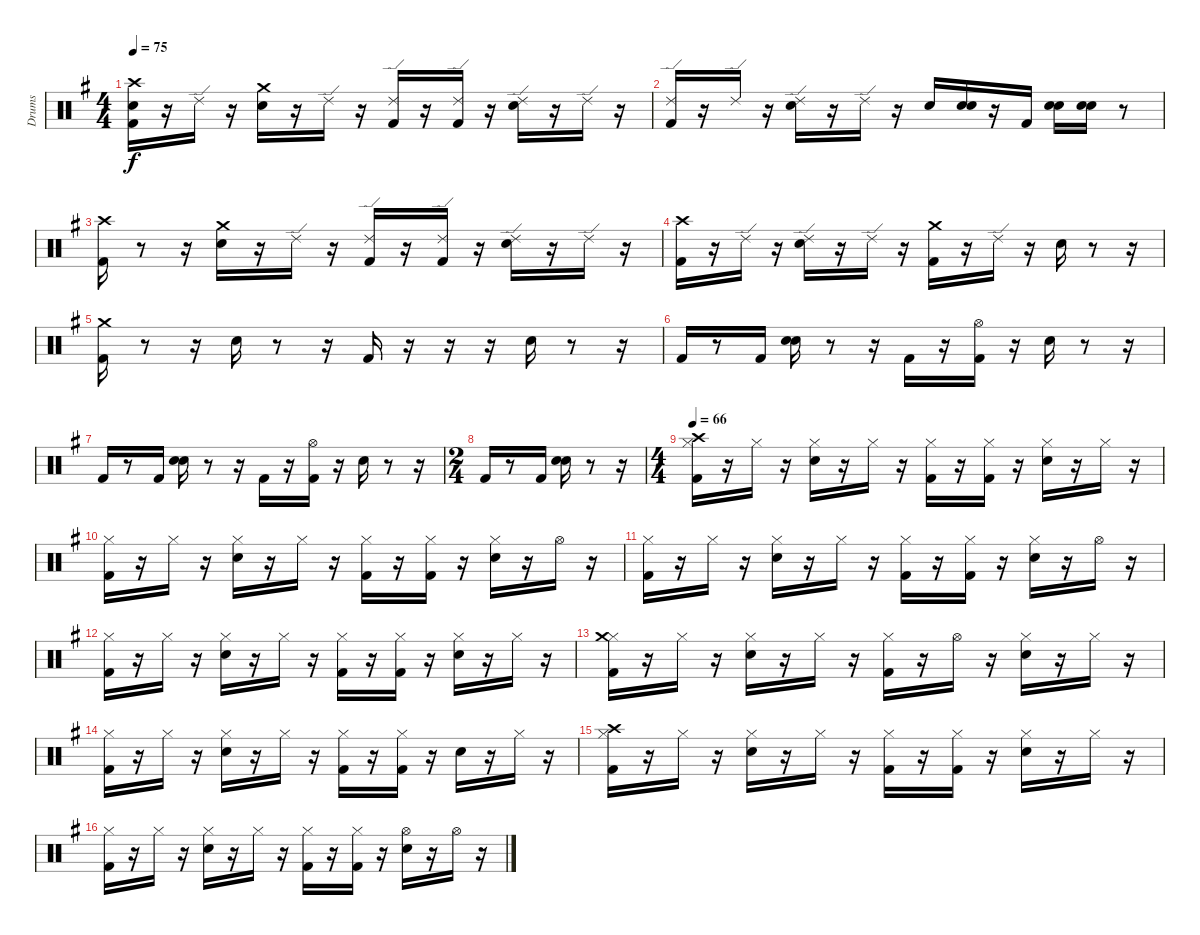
\track ("Drums" "Drums") {instrument percussion}
\staff {score}
\articulation defaults
\ts (4 4)
\tempo 75
\clef neutral
\ks eminor
("Snare (hit)" "Kick (hit) 2" "Crash high (hit)").16{dy f} r.16 "Ride (edge) 2".16 r.16 ("Electric Snare (hit)" "Crash medium (hit)").16 r.16 "Ride (edge) 2".16 r.16 ("Kick (hit) 2" "Ride (edge) 2").16 r.16 ("Kick (hit) 2" "Ride (edge) 2").16 r.16 ("Electric Snare (hit)" "Ride (edge) 2").16 r.16 "Ride (edge) 2".16 r.16 |
("Kick (hit) 2" "Ride (edge) 2").16 r.16 "Ride (edge) 2".16 r.16 ("Electric Snare (hit)" "Ride (edge) 2").16 r.16 "Ride (edge) 2".16 r.16 "Electric Snare (hit)".16 ("Snare (hit)" "Electric Snare (hit)").16 r.16 "Kick (hit) 2".16 ("Snare (hit)" "Electric Snare (hit)").16 ("Snare (hit)" "Electric Snare (hit)").16 r.8 |
("Kick (hit) 2" "Crash high (hit)").16 r.8 r.16 ("Electric Snare (hit)" "Crash medium (hit)").16 r.16 "Ride (edge) 2".16 r.16 ("Kick (hit) 2" "Ride (edge) 2").16 r.16 ("Kick (hit) 2" "Ride (edge) 2").16 r.16 ("Electric Snare (hit)" "Ride (edge) 2").16 r.16 "Ride (edge) 2".16 r.16 |
("Kick (hit) 2" "Crash high (hit)").16 r.16 "Ride (edge) 2".16 r.16 ("Electric Snare (hit)" "Ride (edge) 2").16 r.16 "Ride (edge) 2".16 r.16 ("Kick (hit) 2" "Crash medium (hit)").16 r.16 "Ride (edge) 2".16 r.16 "Electric Snare (hit)".16 r.8 r.16 |
("Kick (hit) 2" "Crash medium (hit)").16 r.8 r.16 "Electric Snare (hit)".16 r.8 r.16 "Kick (hit) 2".16 r.16 r.16 r.16 "Electric Snare (hit)".16 r.8 r.16 |
"Kick (hit) 2".16 r.8 "Kick (hit) 2".16 ("Snare (hit)" "Electric Snare (hit)").16 r.8 r.16 "Kick (hit) 2".16 r.16 ("Kick (hit) 2" "Hi-Hat (open)").16 r.16 "Electric Snare (hit)".16 r.8 r.16 |
"Kick (hit) 2".16 r.8 "Kick (hit) 2".16 ("Snare (hit)" "Electric Snare (hit)").16 r.8 r.16 "Kick (hit) 2".16 r.16 ("Kick (hit) 2" "Hi-Hat (open)").16 r.16 "Electric Snare (hit)".16 r.8 r.16 |
\ts (2 4)
"Kick (hit) 2".16 r.8 "Kick (hit) 2".16 ("Snare (hit)" "Electric Snare (hit)").16 r.8 r.16 |
\ts (4 4)
\tempo 66
("Kick (hit) 2" "Hi-Hat (closed)" "Crash high (hit)").16 r.16 "Hi-Hat (closed)".16 r.16 ("Electric Snare (hit)" "Hi-Hat (closed)").16 r.16 "Hi-Hat (closed)".16 r.16 ("Kick (hit) 2" "Hi-Hat (closed)").16 r.16 ("Kick (hit) 2" "Hi-Hat (closed)").16 r.16 ("Electric Snare (hit)" "Hi-Hat (closed)").16 r.16 "Hi-Hat (closed)".16 r.16 |
("Kick (hit) 2" "Hi-Hat (closed)").16 r.16 "Hi-Hat (closed)".16 r.16 ("Electric Snare (hit)" "Hi-Hat (closed)").16 r.16 "Hi-Hat (closed)".16 r.16 ("Kick (hit) 2" "Hi-Hat (closed)").16 r.16 ("Kick (hit) 2" "Hi-Hat (closed)").16 r.16 ("Electric Snare (hit)" "Hi-Hat (closed)").16 r.16 "Hi-Hat (open)".16 r.16 |
("Kick (hit) 2" "Hi-Hat (closed)").16 r.16 "Hi-Hat (closed)".16 r.16 ("Electric Snare (hit)" "Hi-Hat (closed)").16 r.16 "Hi-Hat (closed)".16 r.16 ("Kick (hit) 2" "Hi-Hat (closed)").16 r.16 ("Kick (hit) 2" "Hi-Hat (closed)").16 r.16 ("Electric Snare (hit)" "Hi-Hat (closed)").16 r.16 "Hi-Hat (open)".16 r.16 |
("Kick (hit) 2" "Hi-Hat (closed)").16 r.16 "Hi-Hat (closed)".16 r.16 ("Electric Snare (hit)" "Hi-Hat (closed)").16 r.16 "Hi-Hat (closed)".16 r.16 ("Kick (hit) 2" "Hi-Hat (closed)").16 r.16 ("Kick (hit) 2" "Hi-Hat (closed)").16 r.16 ("Electric Snare (hit)" "Hi-Hat (closed)").16 r.16 "Hi-Hat (closed)".16 r.16 |
("Kick (hit) 2" "Hi-Hat (closed)" "Crash medium (hit)").16 r.16 "Hi-Hat (closed)".16 r.16 ("Electric Snare (hit)" "Hi-Hat (closed)").16 r.16 "Hi-Hat (closed)".16 r.16 ("Kick (hit) 2" "Hi-Hat (closed)").16 r.16 "Hi-Hat (open)".16 r.16 ("Electric Snare (hit)" "Hi-Hat (closed)").16 r.16 "Hi-Hat (closed)".16 r.16 |
("Kick (hit) 2" "Hi-Hat (closed)").16 r.16 "Hi-Hat (closed)".16 r.16 ("Electric Snare (hit)" "Hi-Hat (closed)").16 r.16 "Hi-Hat (closed)".16 r.16 ("Kick (hit) 2" "Hi-Hat (closed)").16 r.16 ("Kick (hit) 2" "Hi-Hat (closed)").16 r.16 "Electric Snare (hit)".16 r.16 "Hi-Hat (closed)".16 r.16 |
("Kick (hit) 2" "Hi-Hat (closed)" "Crash high (hit)").16 r.16 "Hi-Hat (closed)".16 r.16 ("Electric Snare (hit)" "Hi-Hat (closed)").16 r.16 "Hi-Hat (closed)".16 r.16 ("Kick (hit) 2" "Hi-Hat (closed)").16 r.16 ("Kick (hit) 2" "Hi-Hat (closed)").16 r.16 ("Electric Snare (hit)" "Hi-Hat (closed)").16 r.16 "Hi-Hat (closed)".16 r.16 |
("Kick (hit) 2" "Hi-Hat (closed)").16 r.16 "Hi-Hat (closed)".16 r.16 ("Electric Snare (hit)" "Hi-Hat (closed)").16 r.16 "Hi-Hat (closed)".16 r.16 ("Kick (hit) 2" "Hi-Hat (closed)").16 r.16 ("Kick (hit) 2" "Hi-Hat (closed)").16 r.16 ("Electric Snare (hit)" "Hi-Hat (open)").16 r.16 "Hi-Hat (open)".16 r.16
